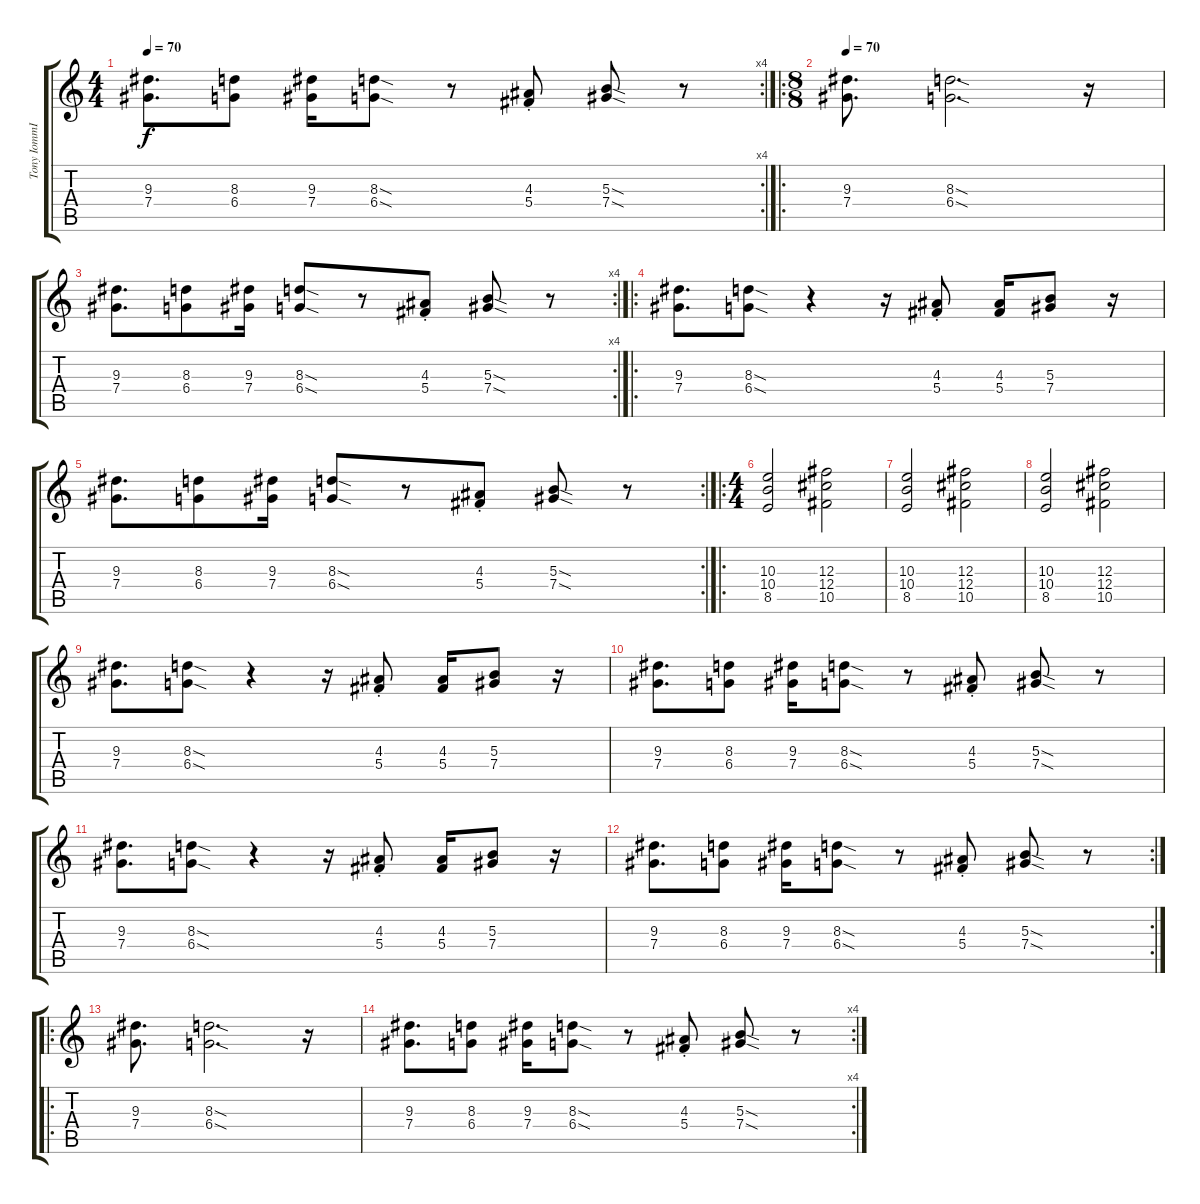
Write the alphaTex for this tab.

\track ("Tony IommI 1" "Tony IommI") {instrument distortionguitar}
\staff {score tabs}
\tuning (Eb4 Bb3 Gb3 Db3 Ab2 Eb2) {hide}
\rc 4
\ts (4 4)
\tempo 70
\clef g2
\ks c
(9.3 7.4).8{d dy f} (8.3 6.4).8 (9.3 7.4).16 (8.3{sod} 6.4{sod}).8 r.8 (4.3{st} 5.4{st}).8 (5.3{sod} 7.4{sod}).8 r.8 |
\ro
\ts (8 8)
\tempo 70
(9.3 7.4).8{d} (8.3{sod} 6.4{sod}).2{d} r.16 |
\rc 4
(9.3 7.4).8{d} (8.3 6.4).8 (9.3 7.4).16 (8.3{sod} 6.4{sod}).8 r.8 (4.3{st} 5.4{st}).8 (5.3{sod} 7.4{sod}).8 r.8 |
\ro
(9.3 7.4).8{d} (8.3{sod} 6.4{sod}).8 r.4 r.16 (4.3{st} 5.4{st}).8 (4.3 5.4).16 (5.3 7.4).8 r.16 |
\rc 2
(9.3 7.4).8{d} (8.3 6.4).8 (9.3 7.4).16 (8.3{sod} 6.4{sod}).8 r.8 (4.3{st} 5.4{st}).8 (5.3{sod} 7.4{sod}).8 r.8 |
\ro
\ts (4 4)
(10.3 10.4 8.5).2 (12.3 12.4 10.5).2 |
(10.3 10.4 8.5).2 (12.3 12.4 10.5).2 |
(10.3 10.4 8.5).2 (12.3 12.4 10.5).2 |
(9.3 7.4).8{d} (8.3{sod} 6.4{sod}).8 r.4 r.16 (4.3{st} 5.4{st}).8 (4.3 5.4).16 (5.3 7.4).8 r.16 |
(9.3 7.4).8{d} (8.3 6.4).8 (9.3 7.4).16 (8.3{sod} 6.4{sod}).8 r.8 (4.3{st} 5.4{st}).8 (5.3{sod} 7.4{sod}).8 r.8 |
(9.3 7.4).8{d} (8.3{sod} 6.4{sod}).8 r.4 r.16 (4.3{st} 5.4{st}).8 (4.3 5.4).16 (5.3 7.4).8 r.16 |
\rc 2
(9.3 7.4).8{d} (8.3 6.4).8 (9.3 7.4).16 (8.3{sod} 6.4{sod}).8 r.8 (4.3{st} 5.4{st}).8 (5.3{sod} 7.4{sod}).8 r.8 |
\ro
(9.3 7.4).8{d} (8.3{sod} 6.4{sod}).2{d} r.16 |
\rc 4
(9.3 7.4).8{d} (8.3 6.4).8 (9.3 7.4).16 (8.3{sod} 6.4{sod}).8 r.8 (4.3{st} 5.4{st}).8 (5.3{sod} 7.4{sod}).8 r.8
